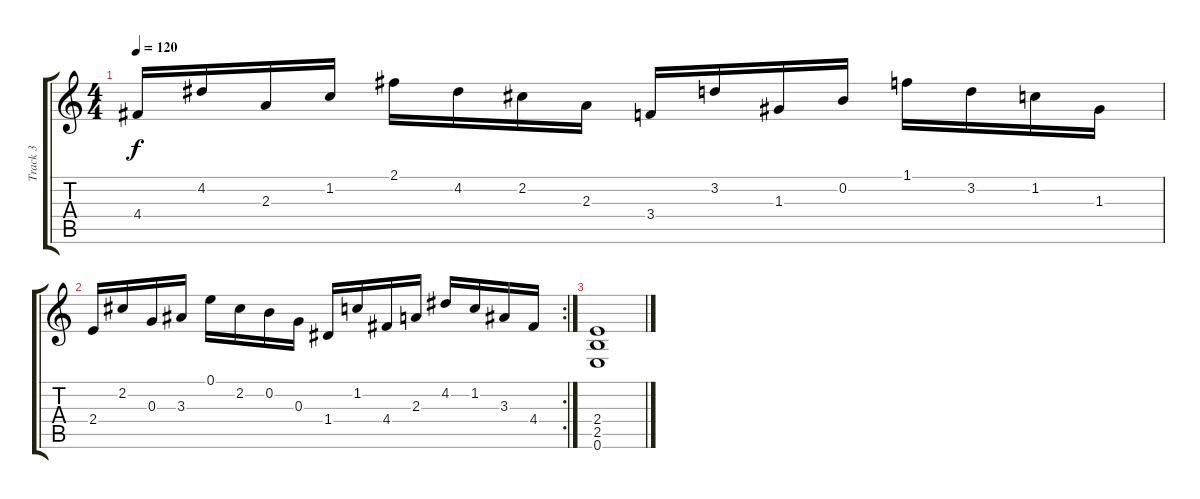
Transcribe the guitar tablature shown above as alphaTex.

\track ("Track 3" "Track 3") {instrument banjo}
\staff {score tabs}
\tuning (E4 B3 G3 D3 A2 E2) {hide}
\displaytranspose 12
\ts (4 4)
\tempo 120
\clef g2
\ks c
4.4.16{dy f} 4.2.16 2.3.16 1.2.16 2.1.16 4.2.16 2.2.16 2.3.16 3.4.16 3.2.16 1.3.16 0.2.16 1.1.16 3.2.16 1.2.16 1.3.16 |
\rc 2
2.4.16 2.2.16 0.3.16 3.3.16 0.1.16 2.2.16 0.2.16 0.3.16 1.4.16 1.2.16 4.4.16 2.3.16 4.2.16 1.2.16 3.3.16 4.4.16 |
(2.4 2.5 0.6).1
